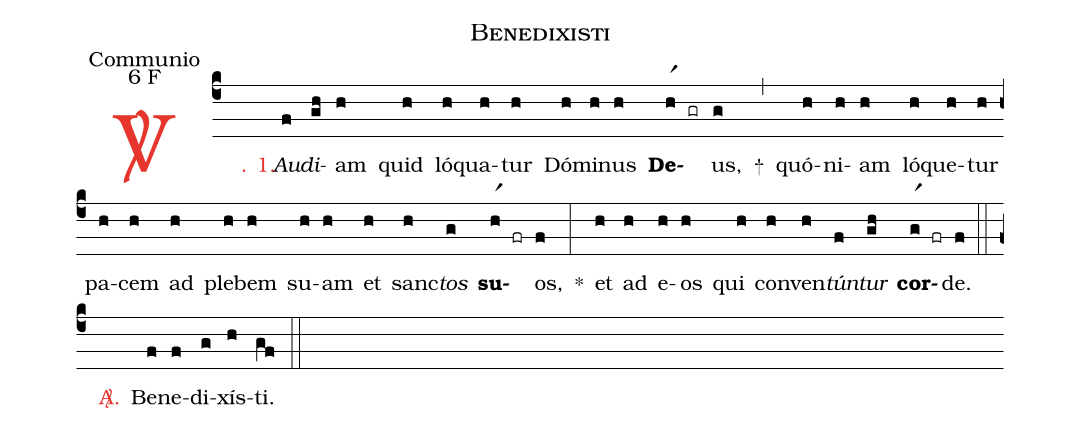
name: Benedixisti;
office-part: Communio;
mode: 6;
mode-differentia: F;
%%
(c4)

<c><sp>V/</sp>. 1.</c>() <i>Au</i>(f)<i>di</i>(gh)am(h) quid(h) ló(h)qua(h)tur(h) Dó(h)mi(h)nus(h) <b>De</b>(hr1 gr)us,(g) +(,) quó(h)ni(h)am(h) ló(h)que(h)tur(h) pa(h)cem(h) ad(h) ple(h)bem(h) su(h)am(h) et(h) sanc(h)<i>tos</i>(g) <b>su</b>(hr1 fr)os,(f) *(:) et(h) ad(h) e(h)os(h) qui(h) con(h)ven(h)<i>tún</i>(f)<i>tur</i>(gh) <b>cor</b>(gr1 fr)de.(f)

(::)

<nlba><c><sp>A/</sp>.</c>() Be</nlba>(f)ne(f)di(g)xís(h)ti.(gf)

(::)
